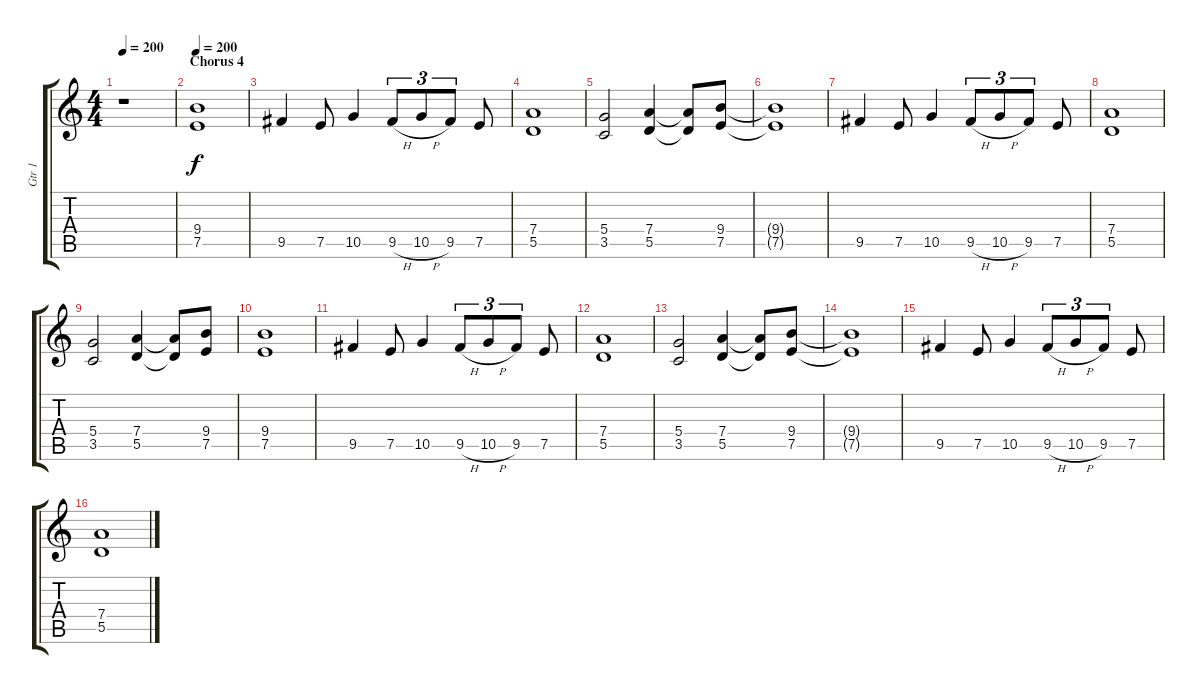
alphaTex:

\track ("Gtr 1" "Gtr 1") {instrument distortionguitar}
\staff {score tabs}
\tuning (E4 B3 G3 D3 A2 E2) {hide}
\ts (4 4)
\tempo 200
\clef g2
\ks c
r.1{dy f} |
\section ("" "Chorus 4")
\tempo 200
(9.4 7.5).1 |
9.5.4 7.5.8 10.5.4 9.5{h}.8{tu (3 2)} 10.5{h}.8{tu (3 2)} 9.5.8{tu (3 2)} 7.5.8 |
(7.4 5.5).1 |
(5.4 3.5).2 (7.4 5.5).4 (7.4{t} 5.5{t}).8 (9.4 7.5).8 |
(9.4{t} 7.5{t}).1 |
9.5.4 7.5.8 10.5.4 9.5{h}.8{tu (3 2)} 10.5{h}.8{tu (3 2)} 9.5.8{tu (3 2)} 7.5.8 |
(7.4 5.5).1 |
(5.4 3.5).2 (7.4 5.5).4 (7.4{t} 5.5{t}).8 (9.4 7.5).8 |
(9.4 7.5).1 |
9.5.4 7.5.8 10.5.4 9.5{h}.8{tu (3 2)} 10.5{h}.8{tu (3 2)} 9.5.8{tu (3 2)} 7.5.8 |
(7.4 5.5).1 |
(5.4 3.5).2 (7.4 5.5).4 (7.4{t} 5.5{t}).8 (9.4 7.5).8 |
(9.4{t} 7.5{t}).1 |
9.5.4 7.5.8 10.5.4 9.5{h}.8{tu (3 2)} 10.5{h}.8{tu (3 2)} 9.5.8{tu (3 2)} 7.5.8 |
(7.4 5.5).1
